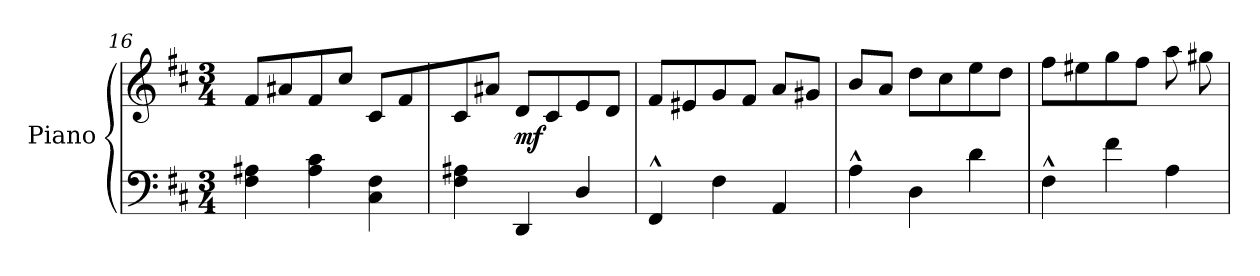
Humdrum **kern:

**kern	**kern	**dynam
*part1	*part1	*part1
*staff2	*staff1	*staff1/2
*I"Piano	*	*
*I'Pno	*	*
*clefF4	*clefG2	*
*k[f#c#]	*k[f#c#]	*
*D:	*D:	*
*M3/4	*M3/4	*
=16	=16	=16
4F#\ 4A#X\	8f#/L	.
.	8a#X/	.
4A#\ 4c#\	8f#/	.
.	8cc#/J	.
4C#\ 4F#\	8c#/L	.
.	8f#/	.
=17	=17	=17
4F#\ 4A#X\	8c#/	.
.	8a#X/J	.
!	!	!LO:DY:b
4DD/	8d/L	mf
.	8c#/	.
4D/	8e/	.
.	8d/J	.
=18	=18	=18
4FF#^^/	8f#/L	.
.	8e#X/	.
4F#\	8g/	.
.	8f#/J	.
4AA/	8a/L	.
.	8g#X/J	.
!!LO:LB:g=z
=19	=19	=19
4A^^\	8b/L	.
.	8a/J	.
4D\	8dd\L	.
.	8cc#\	.
4d\	8ee\	.
.	8dd\J	.
=20	=20	=20
4F#^^\	8ff#\L	.
.	8ee#X\	.
4f#\	8gg\	.
.	8ff#\J	.
4A\	8aa\L	.
.	8gg#X\	.
=	=	=
*-	*-	*-
